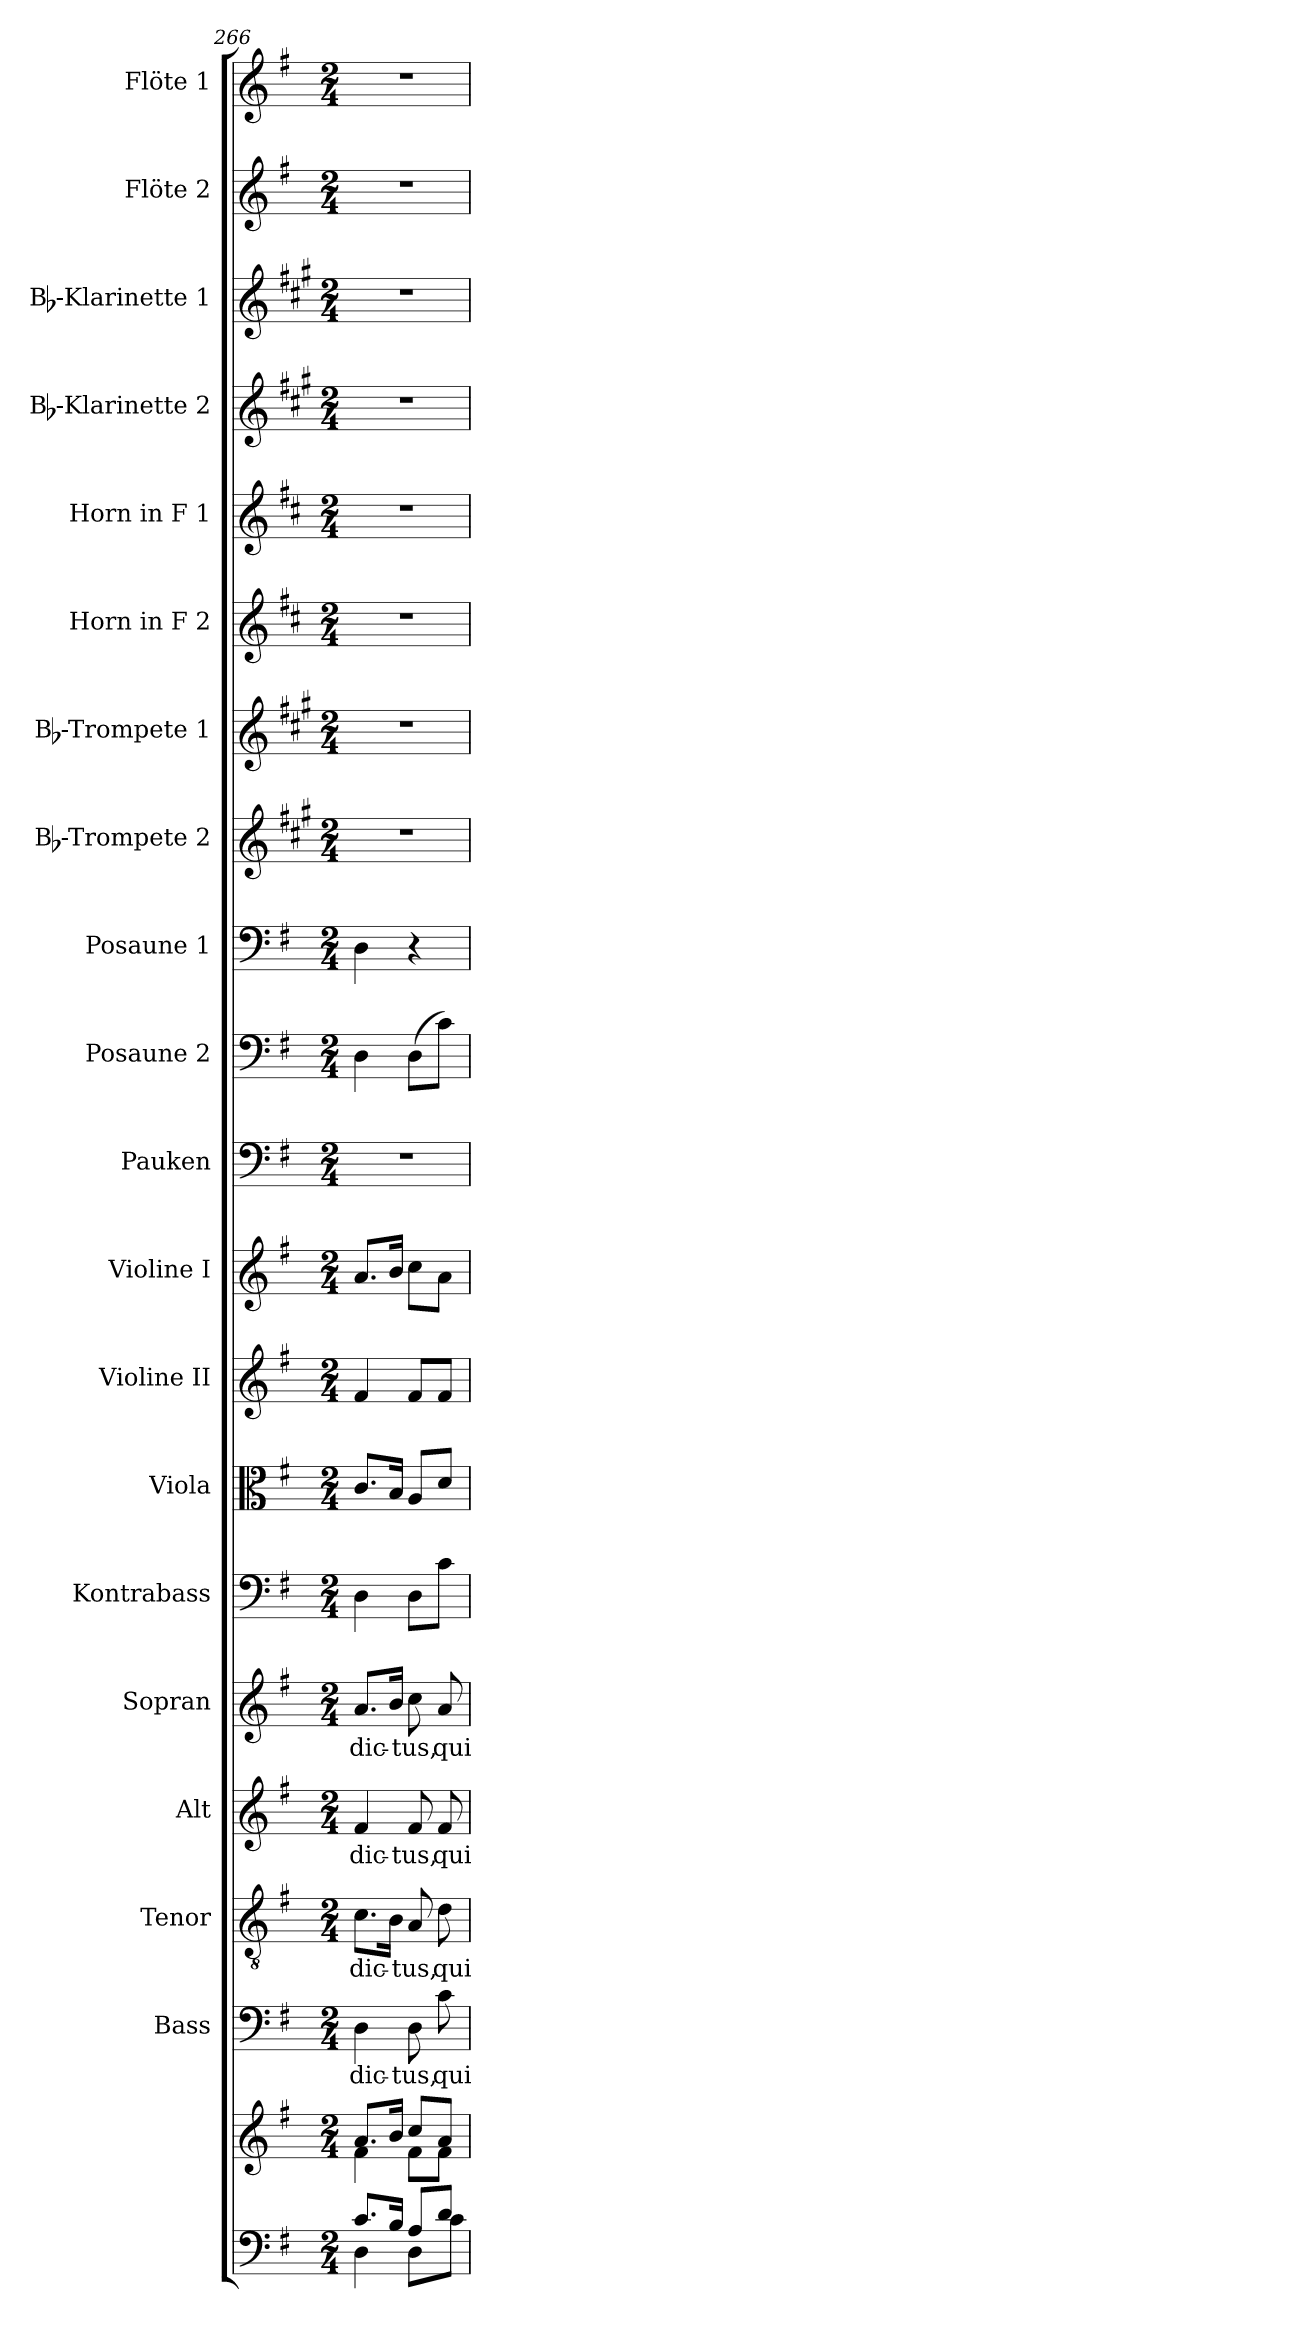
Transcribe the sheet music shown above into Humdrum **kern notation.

**kern	**kern	**kern	**text	**kern	**text	**kern	**text	**kern	**text	**kern	**kern	**kern	**kern	**kern	**kern	**kern	**kern	**kern	**kern	**kern	**kern	**kern	**kern	**kern
*part20	*part20	*part19	*part19	*part18	*part18	*part17	*part17	*part16	*part16	*part15	*part14	*part13	*part12	*part11	*part10	*part9	*part8	*part7	*part6	*part5	*part4	*part3	*part2	*part1
*staff21	*staff20	*staff19	*staff19	*staff18	*staff18	*staff17	*staff17	*staff16	*staff16	*staff15	*staff14	*staff13	*staff12	*staff11	*staff10	*staff9	*staff8	*staff7	*staff6	*staff5	*staff4	*staff3	*staff2	*staff1
*	*	*I"Bass	*	*I"Tenor	*	*I"Alt	*	*I"Sopran	*	*I"Kontrabass	*I"Viola	*I"Violine II	*I"Violine I	*I"Pauken	*I"Posaune 2	*I"Posaune 1	*I"Bb-Trompete 2	*I"Bb-Trompete 1	*I"Horn in F 2	*I"Horn in F 1	*I"Bb-Klarinette 2	*I"Bb-Klarinette 1	*I"Flöte 2	*I"Flöte 1
*	*	*I'B.	*	*I'T.	*	*I'A.	*	*I'S.	*	*I'Kb.	*I'Vla.	*I'Vl. II	*I'Vl. I	*I'Pk.	*I'Pos. 2	*I'Pos. 1	*I'Bb Trp. 2	*I'Bb Trp. 1	*	*	*I'Bb Kl. 2	*I'Bb Kl. 1	*I'Fl. 2	*I'Fl. 1
*clefF4	*clefG2	*clefF4	*	*clefGv2	*	*clefG2	*	*clefG2	*	*clefF4	*clefC3	*clefG2	*clefG2	*clefF4	*clefF4	*clefF4	*clefG2	*clefG2	*clefG2	*clefG2	*clefG2	*clefG2	*clefG2	*clefG2
*	*	*	*	*	*	*	*	*	*	*ITrd7c12	*	*	*	*	*	*	*ITrd1c2	*ITrd1c2	*ITrd4c7	*ITrd4c7	*ITrd1c2	*ITrd1c2	*	*
*k[f#]	*k[f#]	*k[f#]	*	*k[f#]	*	*k[f#]	*	*k[f#]	*	*k[f#]	*k[f#]	*k[f#]	*k[f#]	*k[f#]	*k[f#]	*k[f#]	*k[f#]	*k[f#]	*k[f#]	*k[f#]	*k[f#]	*k[f#]	*k[f#]	*k[f#]
*G:	*G:	*G:	*	*G:	*	*G:	*	*G:	*	*G:	*G:	*G:	*G:	*G:	*G:	*G:	*G:	*G:	*G:	*G:	*G:	*G:	*G:	*G:
*M2/4	*M2/4	*M2/4	*	*M2/4	*	*M2/4	*	*M2/4	*	*M2/4	*M2/4	*M2/4	*M2/4	*M2/4	*M2/4	*M2/4	*M2/4	*M2/4	*M2/4	*M2/4	*M2/4	*M2/4	*M2/4	*M2/4
=266	=266	=266	=266	=266	=266	=266	=266	=266	=266	=266	=266	=266	=266	=266	=266	=266	=266	=266	=266	=266	=266	=266	=266	=266
*^	*^	*	*	*	*	*	*	*	*	*	*	*	*	*	*	*	*	*	*	*	*	*	*	*
!	!	!	!	!	!LO:LY:b	!	!LO:LY:b	!	!LO:LY:b	!	!LO:LY:b	!	!	!	!	!	!	!	!	!	!	!	!	!	!	!
8.c/L	4D\	8.a/L	4f#\	4D\	-dic-	8.c\L	-dic-	4f#/	-dic-	8.a/L	-dic-	4DD\	8.c/L	4f#/	8.a/L	2r	4D\	4D\	2r	2r	2r	2r	2r	2r	2r	2r
16B/Jk	.	16b/Jk	.	.	.	16B\Jk	.	.	.	16b/Jk	.	.	16B/Jk	.	16b/Jk	.	.	.	.	.	.	.	.	.	.	.
!	!	!	!	!	!LO:LY:b	!	!LO:LY:b	!	!LO:LY:b	!	!LO:LY:b	!	!	!	!	!	!	!	!	!	!	!	!	!	!	!
8A/L	8D\L	8cc/L	8f#\L	8D\	-tus,	8A/	-tus,	8f#/	-tus,	8cc\	-tus,	8DD\L	8A/L	8f#/L	8cc\L	.	(>8D\L	4r	.	.	.	.	.	.	.	.
!	!	!	!	!	!LO:LY:b	!	!LO:LY:b	!	!LO:LY:b	!	!LO:LY:b	!	!	!	!	!	!	!	!	!	!	!	!	!	!	!
8d/J	8c\J	8a/J	8f#\J	8c\	qui	8d\	qui	8f#/	qui	8a/	qui	8C\J	8d/J	8f#/J	8a\J	.	8c\J)	.	.	.	.	.	.	.	.	.
*v	*v	*	*	*	*	*	*	*	*	*	*	*	*	*	*	*	*	*	*	*	*	*	*	*	*	*
*	*v	*v	*	*	*	*	*	*	*	*	*	*	*	*	*	*	*	*	*	*	*	*	*	*	*
=	=	=	=	=	=	=	=	=	=	=	=	=	=	=	=	=	=	=	=	=	=	=	=	=
*-	*-	*-	*-	*-	*-	*-	*-	*-	*-	*-	*-	*-	*-	*-	*-	*-	*-	*-	*-	*-	*-	*-	*-	*-
